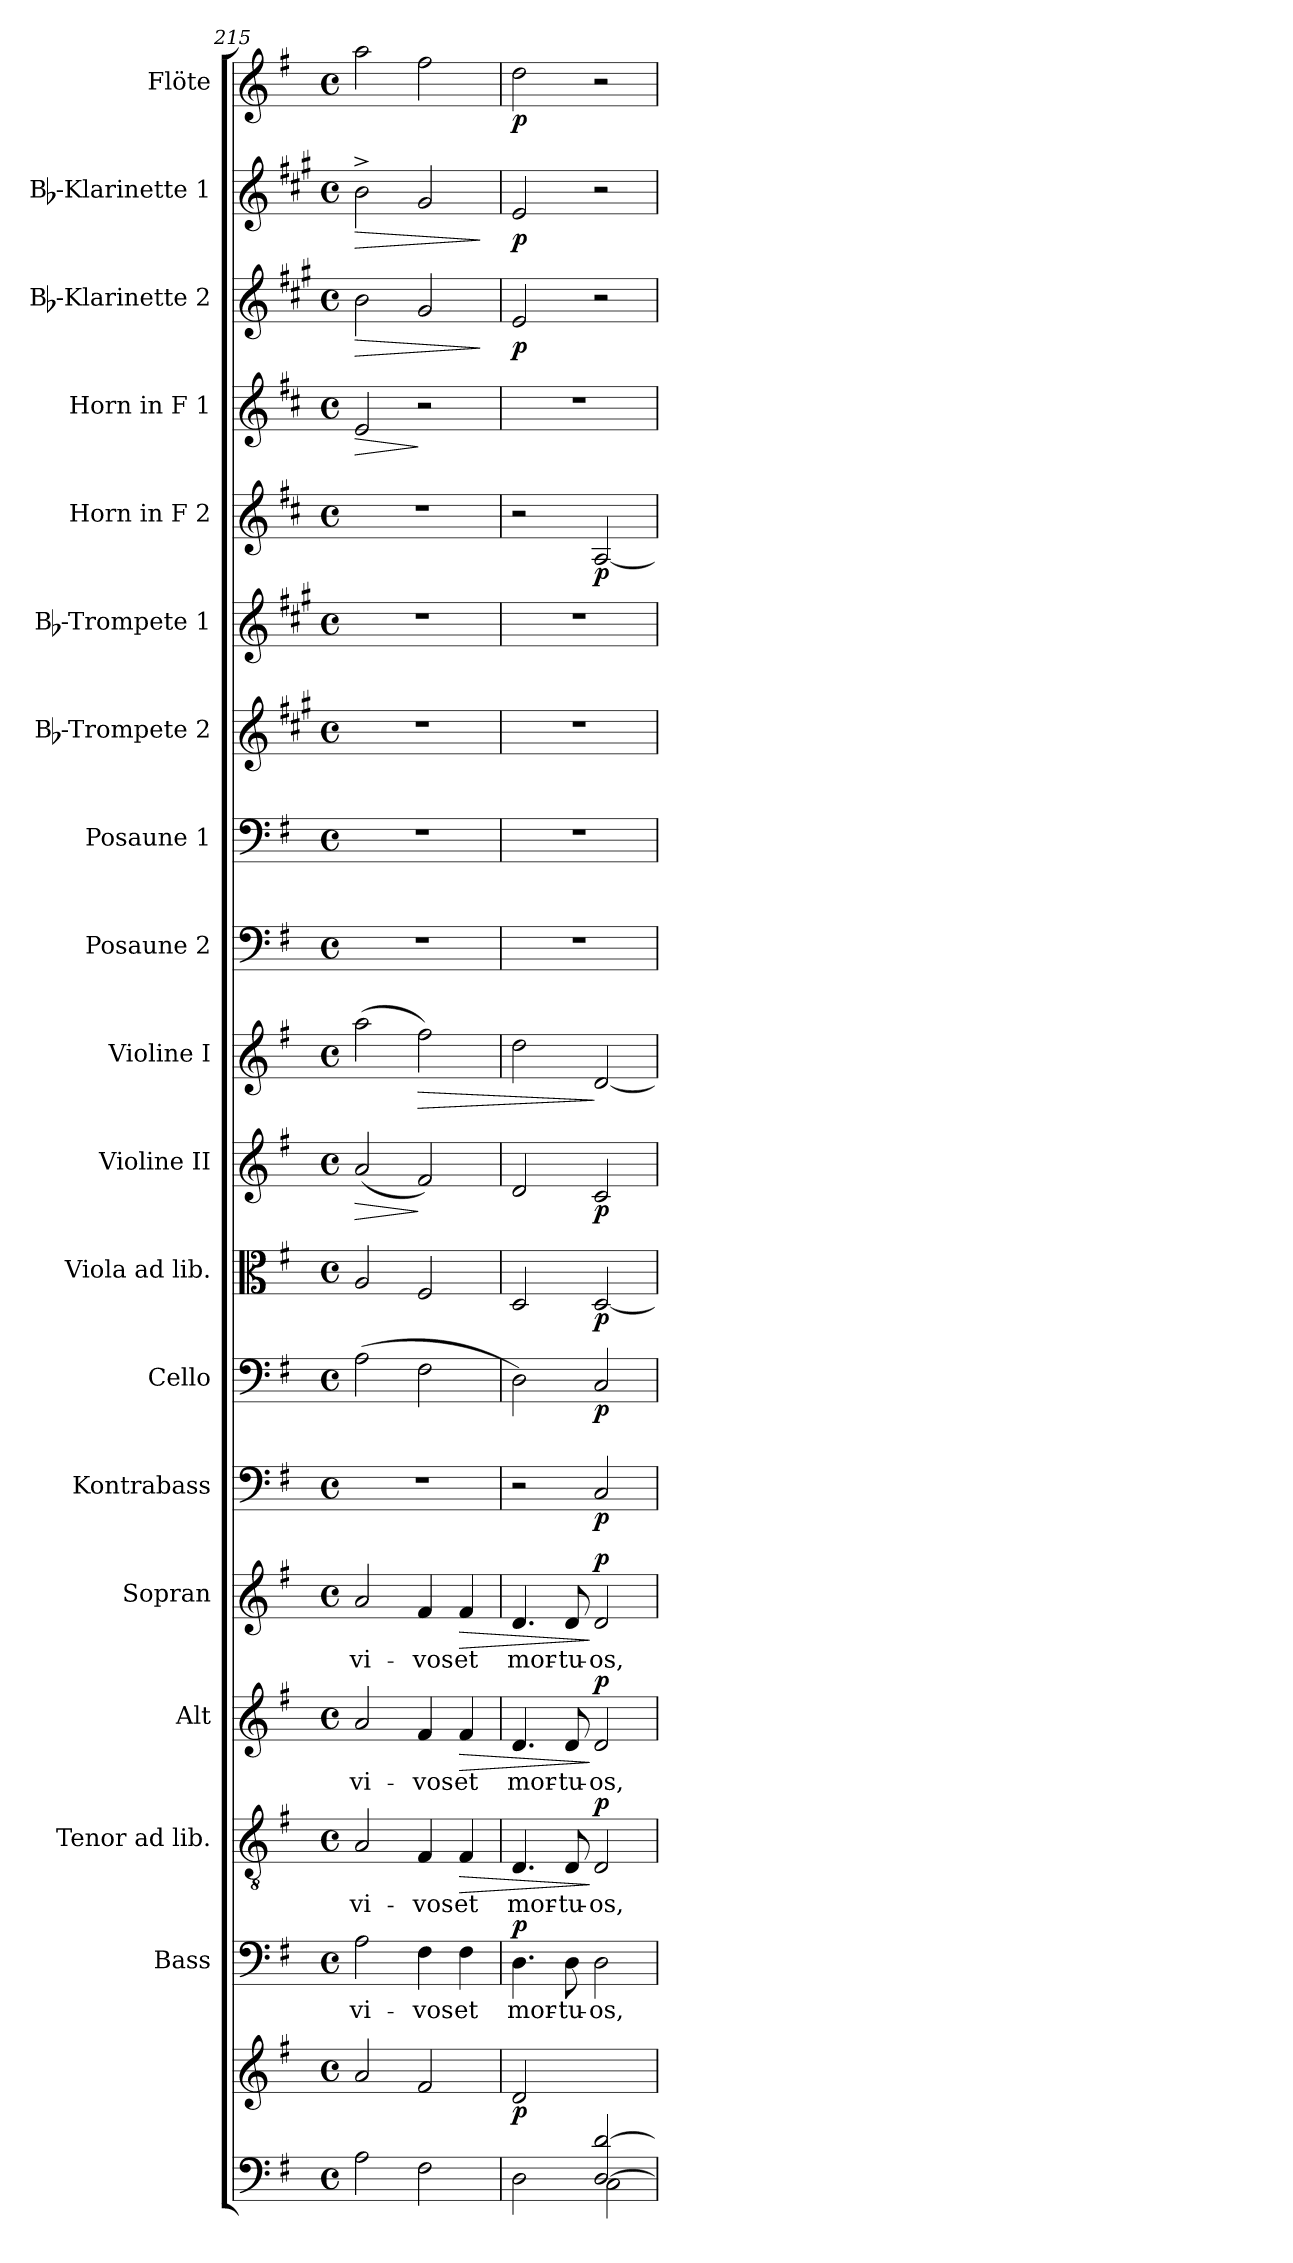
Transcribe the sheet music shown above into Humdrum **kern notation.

**kern	**kern	**dynam	**kern	**text	**dynam	**kern	**text	**dynam	**kern	**text	**dynam	**kern	**text	**dynam	**kern	**dynam	**kern	**dynam	**kern	**dynam	**kern	**dynam	**kern	**dynam	**kern	**kern	**kern	**kern	**kern	**dynam	**kern	**dynam	**kern	**dynam	**kern	**dynam	**kern	**dynam
*part19	*part19	*part19	*part18	*part18	*part18	*part17	*part17	*part17	*part16	*part16	*part16	*part15	*part15	*part15	*part14	*part14	*part13	*part13	*part12	*part12	*part11	*part11	*part10	*part10	*part9	*part8	*part7	*part6	*part5	*part5	*part4	*part4	*part3	*part3	*part2	*part2	*part1	*part1
*staff20	*staff19	*staff19/20	*staff18	*staff18	*staff18	*staff17	*staff17	*staff17	*staff16	*staff16	*staff16	*staff15	*staff15	*staff15	*staff14	*staff14	*staff13	*staff13	*staff12	*staff12	*staff11	*staff11	*staff10	*staff10	*staff9	*staff8	*staff7	*staff6	*staff5	*staff5	*staff4	*staff4	*staff3	*staff3	*staff2	*staff2	*staff1	*staff1
*	*	*	*I"Bass	*	*	*I"Tenor ad lib.	*	*	*I"Alt	*	*	*I"Sopran	*	*	*I"Kontrabass	*	*I"Cello	*	*I"Viola ad lib.	*	*I"Violine II	*	*I"Violine I	*	*I"Posaune 2	*I"Posaune 1	*I"Bb-Trompete 2	*I"Bb-Trompete 1	*I"Horn in F 2	*	*I"Horn in F 1	*	*I"Bb-Klarinette 2	*	*I"Bb-Klarinette 1	*	*I"Flöte	*
*	*	*	*I'B.	*	*	*I'T.	*	*	*I'A.	*	*	*I'S.	*	*	*I'Kb.	*	*	*	*I'Vla.	*	*I'Vl. II	*	*I'Vl. I	*	*I'Pos. 2	*I'Pos. 1	*I'Bb Trp. 2	*I'Bb Trp. 1	*	*	*	*	*I'Bb Kl. 2	*	*I'Bb Kl. 1	*	*I'Fl.	*
*clefF4	*clefG2	*	*clefF4	*	*	*clefGv2	*	*	*clefG2	*	*	*clefG2	*	*	*clefF4	*	*clefF4	*	*clefC3	*	*clefG2	*	*clefG2	*	*clefF4	*clefF4	*clefG2	*clefG2	*clefG2	*	*clefG2	*	*clefG2	*	*clefG2	*	*clefG2	*
*	*	*	*	*	*	*	*	*	*	*	*	*	*	*	*ITrd7c12	*	*	*	*	*	*	*	*	*	*	*	*ITrd1c2	*ITrd1c2	*ITrd4c7	*	*ITrd4c7	*	*ITrd1c2	*	*ITrd1c2	*	*	*
*k[f#]	*k[f#]	*	*k[f#]	*	*	*k[f#]	*	*	*k[f#]	*	*	*k[f#]	*	*	*k[f#]	*	*k[f#]	*	*k[f#]	*	*k[f#]	*	*k[f#]	*	*k[f#]	*k[f#]	*k[f#]	*k[f#]	*k[f#]	*	*k[f#]	*	*k[f#]	*	*k[f#]	*	*k[f#]	*
*G:	*G:	*	*G:	*	*	*G:	*	*	*G:	*	*	*G:	*	*	*G:	*	*G:	*	*G:	*	*G:	*	*G:	*	*G:	*G:	*G:	*G:	*G:	*	*G:	*	*G:	*	*G:	*	*G:	*
*M4/4	*M4/4	*	*M4/4	*	*	*M4/4	*	*	*M4/4	*	*	*M4/4	*	*	*M4/4	*	*M4/4	*	*M4/4	*	*M4/4	*	*M4/4	*	*M4/4	*M4/4	*M4/4	*M4/4	*M4/4	*	*M4/4	*	*M4/4	*	*M4/4	*	*M4/4	*
*met(c)	*met(c)	*	*met(c)	*	*	*met(c)	*	*	*met(c)	*	*	*met(c)	*	*	*met(c)	*	*met(c)	*	*met(c)	*	*met(c)	*	*met(c)	*	*met(c)	*met(c)	*met(c)	*met(c)	*met(c)	*	*met(c)	*	*met(c)	*	*met(c)	*	*met(c)	*
=215	=215	=215	=215	=215	=215	=215	=215	=215	=215	=215	=215	=215	=215	=215	=215	=215	=215	=215	=215	=215	=215	=215	=215	=215	=215	=215	=215	=215	=215	=215	=215	=215	=215	=215	=215	=215	=215	=215
!	!	!	!	!LO:LY:b	!	!	!LO:LY:b	!	!	!LO:LY:b	!	!	!LO:LY:b	!	!	!	!	!	!	!	!	!LO:HP:b	!	!	!	!	!	!	!	!	!	!LO:HP:b	!	!LO:HP:b	!	!LO:HP:b	!	!
2A\	2a/	.	2A\	vi-	.	2A/	vi-	.	2a/	vi-	.	2a/	vi-	.	1r	.	(>2A\	.	2A/	.	(<2a/	>	(>2aa\	.	1r	1r	1r	1r	1r	.	2A/	>	2a\	>	2a^>\	>	2aa\	.
!	!	!	!	!LO:LY:b	!	!	!LO:LY:b	!	!	!LO:LY:b	!	!	!LO:LY:b	!	!	!	!	!	!	!	!	!	!	!LO:HP:b	!	!	!	!	!	!	!	!	!	!	!	!	!	!
2F#\	2f#/	.	4F#\	-vos	.	4F#/	-vos	.	4f#/	-vos	.	4f#/	-vos	.	.	.	2F#\	.	2F#/	.	2f#/)	]	2ff#\)	>	.	.	.	.	.	.	2r	]	2f#/	.	2f#/	.	2ff#\	.
!	!	!	!	!LO:LY:b	!	!	!LO:LY:b	!LO:HP:b	!	!LO:LY:b	!LO:HP:b	!	!LO:LY:b	!LO:HP:b	!	!	!	!	!	!	!	!	!	!	!	!	!	!	!	!	!	!	!	!	!	!	!	!
.	.	.	4F#\	et	.	4F#/	et	>	4f#/	et	>	4f#/	et	>	.	.	.	.	.	.	.	.	.	.	.	.	.	.	.	.	.	.	.	.	.	.	.	.
.	.	.	.	.	.	.	.	.	.	.	.	.	.	.	.	.	.	.	.	.	.	.	.	.	.	.	.	.	.	.	.	.	.	]	.	]	.	.
!!LO:PB:g=z
=216	=216	=216	=216	=216	=216	=216	=216	=216	=216	=216	=216	=216	=216	=216	=216	=216	=216	=216	=216	=216	=216	=216	=216	=216	=216	=216	=216	=216	=216	=216	=216	=216	=216	=216	=216	=216	=216	=216
*^	*	*	*	*	*	*	*	*	*	*	*	*	*	*	*	*	*	*	*	*	*	*	*	*	*	*	*	*	*	*	*	*	*	*	*	*	*	*
!	!	!	!LO:DY:b	!	!LO:LY:b	!LO:DY:a	!	!LO:LY:b	!	!	!LO:LY:b	!	!	!LO:LY:b	!	!	!	!	!	!	!	!	!	!	!	!	!	!	!	!	!	!	!	!	!LO:DY:b	!	!LO:DY:b	!	!LO:DY:b
2ryy	2D\	2d/	p	4.D\	mor-	p	4.D/	mor-	.	4.d/	mor-	.	4.d/	mor-	.	2r	.	2D\)	.	2D/	.	2d/	.	2dd\	.	1r	1r	1r	1r	2r	.	1r	.	2d/	p	2d/	p	2dd\	p
!	!	!	!	!	!LO:LY:b	!	!	!LO:LY:b	!	!	!LO:LY:b	!	!	!LO:LY:b	!	!	!	!	!	!	!	!	!	!	!	!	!	!	!	!	!	!	!	!	!	!	!	!	!
.	.	.	.	8D\	-tu-	.	8D/	-tu-	.	8d/	-tu-	.	8d/	-tu-	.	.	.	.	.	.	.	.	.	.	.	.	.	.	.	.	.	.	.	.	.	.	.	.	.
!	!	!	!	!	!LO:LY:b	!	!	!LO:LY:b	!LO:DY:n=1:b	!	!LO:LY:b	!LO:DY:n=1:b	!	!LO:LY:b	!LO:DY:n=1:a	!	!LO:DY:b	!	!LO:DY:b	!	!LO:DY:b	!	!LO:DY:b	!	!	!	!	!	!	!	!LO:DY:b	!	!	!	!	!	!	!	!
[>2D/ [>2d/	2C\	2ryy	.	2D\	-os,	.	2D/	-os,	] p	2d/	-os,	] p	2d/	-os,	] p	2CC/	p	2C/	p	[2D/	p	2c/	p	[2d/	]	.	.	.	.	[2D/	p	.	.	2r	.	2r	.	2r	.
*v	*v	*	*	*	*	*	*	*	*	*	*	*	*	*	*	*	*	*	*	*	*	*	*	*	*	*	*	*	*	*	*	*	*	*	*	*	*	*	*
=	=	=	=	=	=	=	=	=	=	=	=	=	=	=	=	=	=	=	=	=	=	=	=	=	=	=	=	=	=	=	=	=	=	=	=	=	=	=
*-	*-	*-	*-	*-	*-	*-	*-	*-	*-	*-	*-	*-	*-	*-	*-	*-	*-	*-	*-	*-	*-	*-	*-	*-	*-	*-	*-	*-	*-	*-	*-	*-	*-	*-	*-	*-	*-	*-
